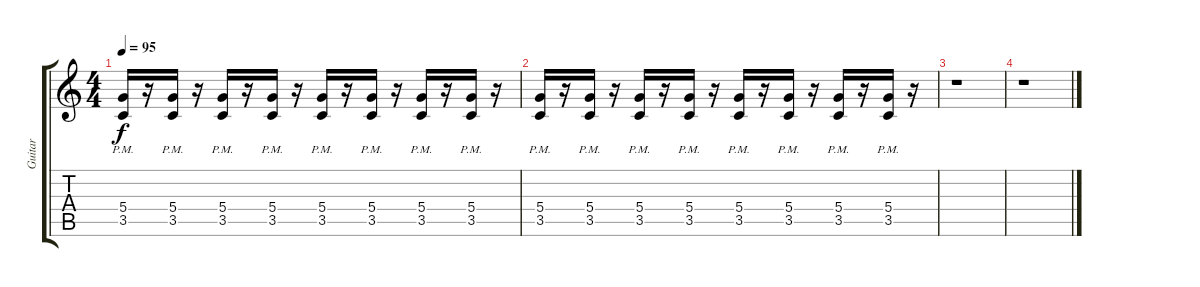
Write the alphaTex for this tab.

\track ("Guitar" "Guitar") {instrument electricguitarmuted}
\staff {score tabs}
\tuning (E4 B3 G3 D3 A2 E2) {hide}
\ts (4 4)
\tempo 95
\clef g2
\ks c
(5.4{pm} 3.5{pm}).16{dy f} r.16 (5.4{pm} 3.5{pm}).16 r.16 (5.4{pm} 3.5{pm}).16 r.16 (5.4{pm} 3.5{pm}).16 r.16 (5.4{pm} 3.5{pm}).16 r.16 (5.4{pm} 3.5{pm}).16 r.16 (5.4{pm} 3.5{pm}).16 r.16 (5.4{pm} 3.5{pm}).16 r.16 |
(5.4{pm} 3.5{pm}).16 r.16 (5.4{pm} 3.5{pm}).16 r.16 (5.4{pm} 3.5{pm}).16 r.16 (5.4{pm} 3.5{pm}).16 r.16 (5.4{pm} 3.5{pm}).16 r.16 (5.4{pm} 3.5{pm}).16 r.16 (5.4{pm} 3.5{pm}).16 r.16 (5.4{pm} 3.5{pm}).16 r.16 |
r.1 |
r.1
